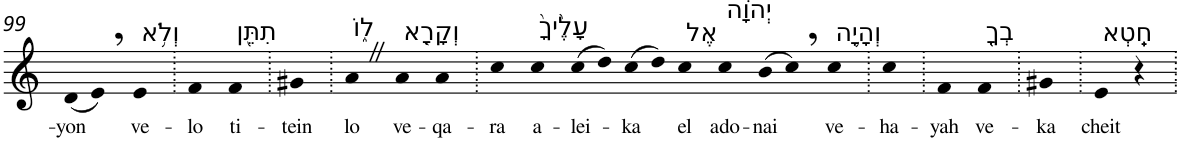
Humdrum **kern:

**kern	**text
*part1	*part1
*staff1	*staff1
*I"Piano	*
*I'Pno	*
!!LO:PB:g=z
*clefG2	*
*k[]	*
=99	=99
!	!LO:LY:b
(8d	-yon
8e,)	.
!LO:TX:a:t=וְלֹ֥א	!
!	!LO:LY:b
4e	ve-
=100.	=100.
!	!LO:LY:b
4f	-lo
!LO:TX:a:t=תִתֵּ֖ן	!
!	!LO:LY:b
4f	ti-
=101.	=101.
!	!LO:LY:b
4g#X	-tein
=102.	=102.
!LO:TX:a:t=ל֑וֹ	!
!	!LO:LY:b
4aZ	lo
!LO:TX:a:t=וְקָרָ֤א	!
!	!LO:LY:b
4a	ve-
!	!LO:LY:b
4a	-qa-
=103.	=103.
!	!LO:LY:b
4cc	-ra
!LO:TX:a:t=עָלֶ֙יךָ֙	!
!	!LO:LY:b
4cc	a-
!	!LO:LY:b
(8cc	-lei-
8dd)	.
!	!LO:LY:b
(8cc	-ka
8dd)	.
!LO:TX:a:t=אֶל	!
!	!LO:LY:b
4cc	el
!LO:TX:a:t=יְהוָ֔ה	!
!	!LO:LY:b
4cc	ado-
!	!LO:LY:b
(8b	-nai
8cc,)	.
!LO:TX:a:t=וְהָיָ֥ה	!
!	!LO:LY:b
4cc	ve-
=104.	=104.
!	!LO:LY:b
4cc	-ha-
=105.	=105.
!	!LO:LY:b
4f	-yah
!LO:TX:a:t=בְךָ֖	!
!	!LO:LY:b
4f	ve-
=106.	=106.
!	!LO:LY:b
4g#X	-ka
=107.	=107.
!LO:TX:a:t=חֵֽטְא	!
!	!LO:LY:b
4e	cheit
4r	.
=.	=.
*-	*-
